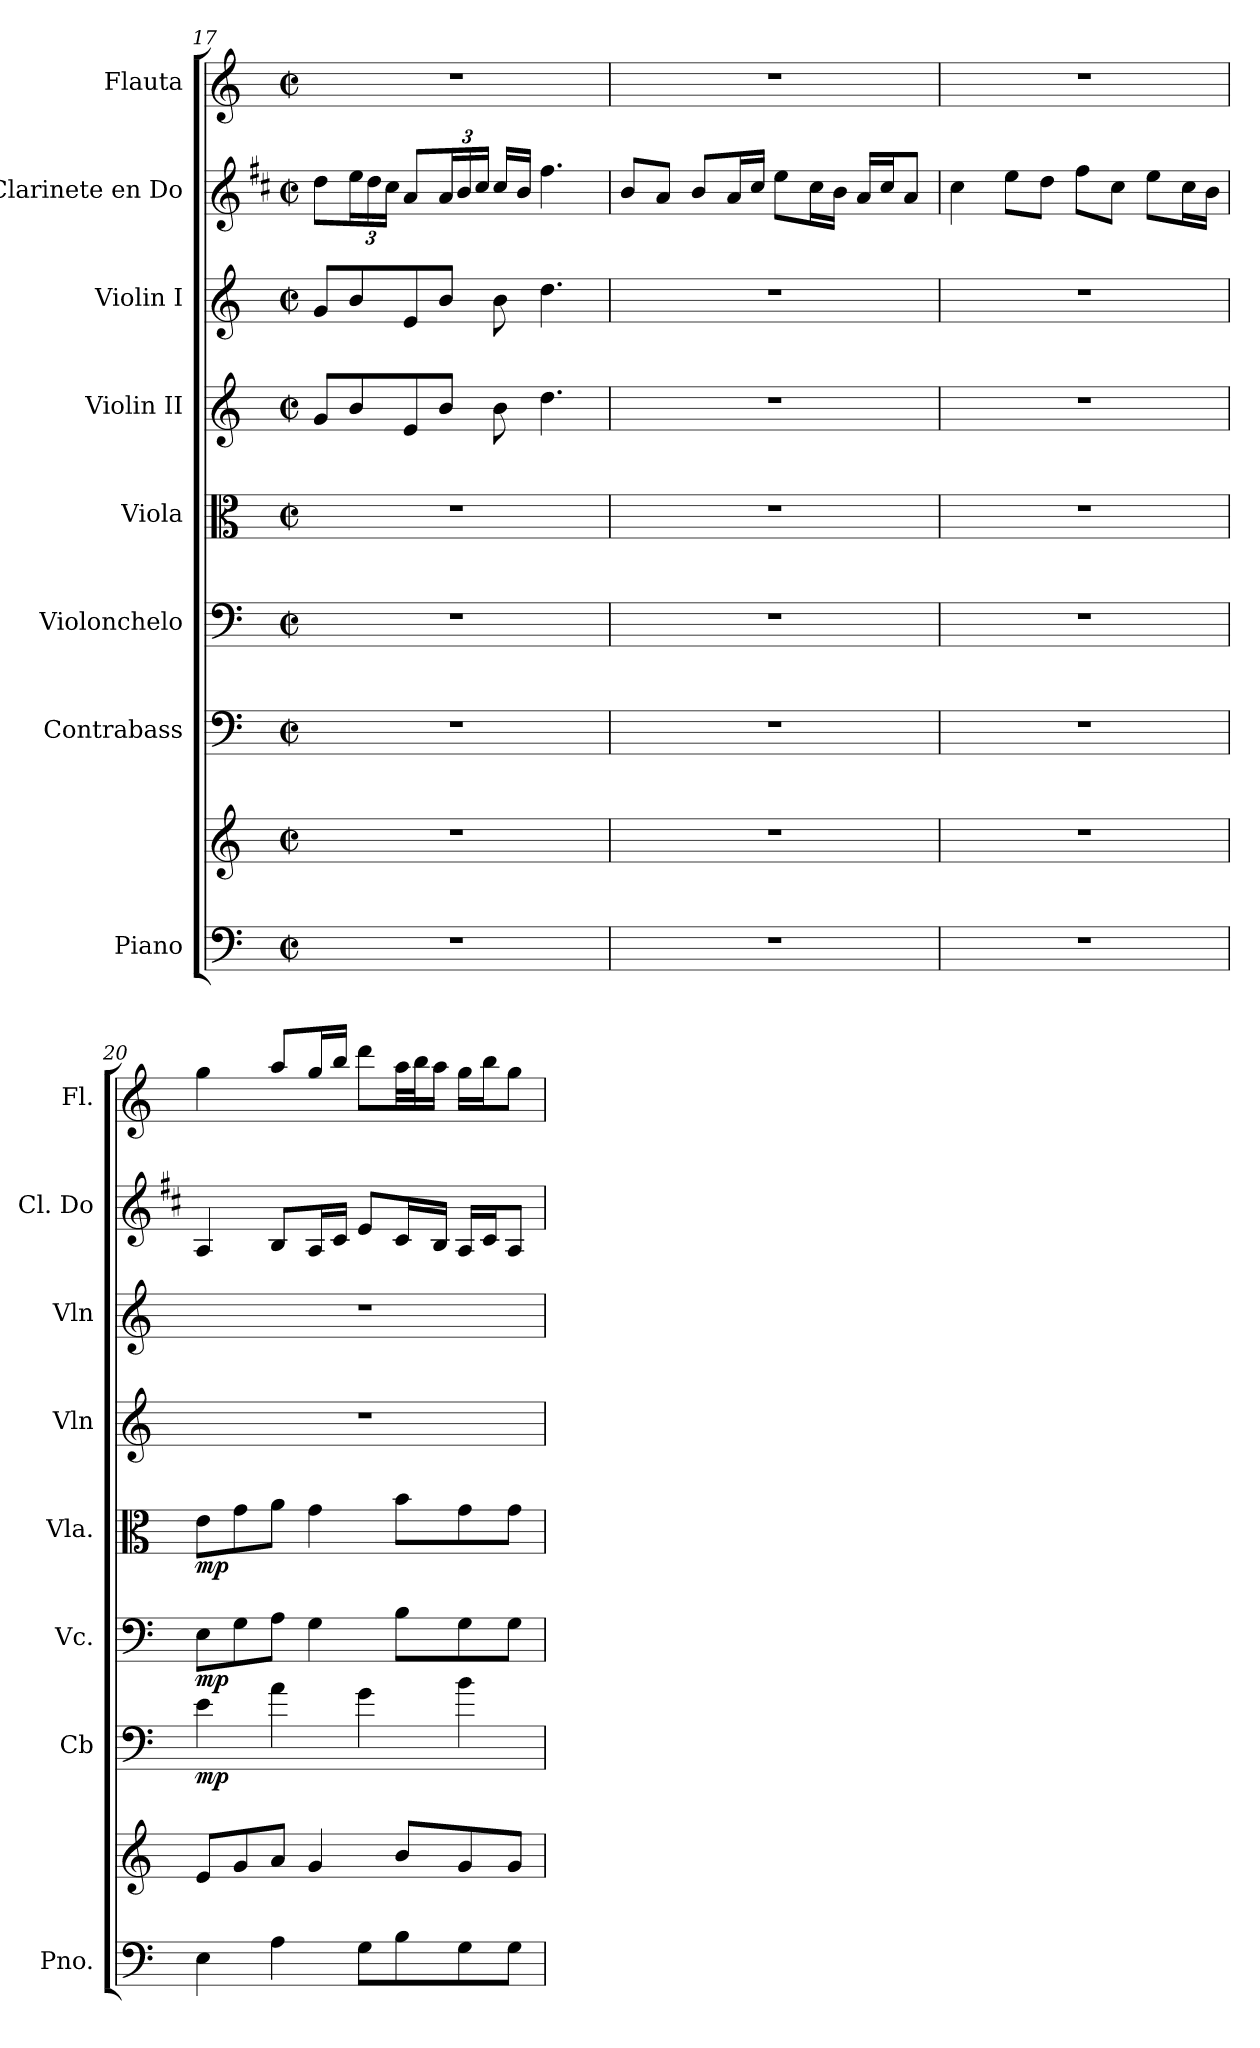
**kern	**kern	**dynam	**kern	**dynam	**kern	**dynam	**kern	**dynam	**kern	**kern	**kern	**kern
*part8	*part8	*part8	*part7	*part7	*part6	*part6	*part5	*part5	*part4	*part3	*part2	*part1
*staff9	*staff8	*staff8/9	*staff7	*staff7	*staff6	*staff6	*staff5	*staff5	*staff4	*staff3	*staff2	*staff1
*I"Piano	*	*	*I"Contrabass	*	*I"Violonchelo	*	*I"Viola	*	*I"Violin II	*I"Violin I	*I"Clarinete en Do	*I"Flauta
*I'Pno.	*	*	*I'Cb	*	*I'Vc.	*	*I'Vla.	*	*I'Vln	*I'Vln	*I'Cl. Do	*I'Fl.
!!LO:PB:g=z
*clefF4	*clefG2	*	*clefF4	*	*clefF4	*	*clefC3	*	*clefG2	*clefG2	*clefG2	*clefG2
*	*	*	*ITrd7c12	*	*	*	*	*	*	*	*ITrd1c2	*
*k[]	*k[]	*	*k[]	*	*k[]	*	*k[]	*	*k[]	*k[]	*k[]	*k[]
*M2/2	*M2/2	*	*M2/2	*	*M2/2	*	*M2/2	*	*M2/2	*M2/2	*M2/2	*M2/2
*met(c|)	*met(c|)	*	*met(c|)	*	*met(c|)	*	*met(c|)	*	*met(c|)	*met(c|)	*met(c|)	*met(c|)
=17	=17	=17	=17	=17	=17	=17	=17	=17	=17	=17	=17	=17
1r	1r	.	1r	.	1r	.	1r	.	8g/L	8g/L	8cc\L	1r
*	*	*	*	*	*	*	*	*	*	*	*Xbrackettup	*
.	.	.	.	.	.	.	.	.	8b/	8b/	24dd\L	.
.	.	.	.	.	.	.	.	.	.	.	24cc\	.
.	.	.	.	.	.	.	.	.	.	.	24b\JJ	.
.	.	.	.	.	.	.	.	.	8e/	8e/	8g/L	.
.	.	.	.	.	.	.	.	.	8b/J	8b/J	24g/L	.
.	.	.	.	.	.	.	.	.	.	.	24a/	.
.	.	.	.	.	.	.	.	.	.	.	24b/JJ	.
.	.	.	.	.	.	.	.	.	8b\	8b\	16b/LL	.
.	.	.	.	.	.	.	.	.	.	.	16a/JJ	.
.	.	.	.	.	.	.	.	.	4.dd\	4.dd\	4.ee\	.
=18	=18	=18	=18	=18	=18	=18	=18	=18	=18	=18	=18	=18
1r	1r	.	1r	.	1r	.	1r	.	1r	1r	8a/L	1r
.	.	.	.	.	.	.	.	.	.	.	8g/J	.
.	.	.	.	.	.	.	.	.	.	.	8a/L	.
.	.	.	.	.	.	.	.	.	.	.	16g/L	.
.	.	.	.	.	.	.	.	.	.	.	16b/JJ	.
.	.	.	.	.	.	.	.	.	.	.	8dd\L	.
.	.	.	.	.	.	.	.	.	.	.	16b\L	.
.	.	.	.	.	.	.	.	.	.	.	16a\JJ	.
.	.	.	.	.	.	.	.	.	.	.	16g/LL	.
.	.	.	.	.	.	.	.	.	.	.	16b/J	.
.	.	.	.	.	.	.	.	.	.	.	8g/J	.
=19	=19	=19	=19	=19	=19	=19	=19	=19	=19	=19	=19	=19
1r	1r	.	1r	.	1r	.	1r	.	1r	1r	4b\	1r
.	.	.	.	.	.	.	.	.	.	.	8dd\L	.
.	.	.	.	.	.	.	.	.	.	.	8cc\J	.
.	.	.	.	.	.	.	.	.	.	.	8ee\L	.
.	.	.	.	.	.	.	.	.	.	.	8b\J	.
.	.	.	.	.	.	.	.	.	.	.	8dd\L	.
.	.	.	.	.	.	.	.	.	.	.	16b\L	.
.	.	.	.	.	.	.	.	.	.	.	16a\JJ	.
=20	=20	=20	=20	=20	=20	=20	=20	=20	=20	=20	=20	=20
!	!	!LO:DY:b=2	!	!	!	!	!	!	!	!	!	!
!	!	!LO:DY:n=1:b	!	!LO:DY:b	!	!LO:DY:b	!	!LO:DY:b	!	!	!	!
4E\	8e/L	mp mp	4E\	mp	8E\L	mp	8e\L	mp	1r	1r	4G/	4gg\
.	8g/	.	.	.	8G\	.	8g\	.	.	.	.	.
4A\	8a/J	.	4A\	.	8A\J	.	8a\J	.	.	.	8A/L	8aa/L
.	4g/	.	.	.	4G\	.	4g\	.	.	.	16G/L	16gg/L
.	.	.	.	.	.	.	.	.	.	.	16B/JJ	16bb/JJ
8G\L	.	.	4G\	.	.	.	.	.	.	.	8d/L	8ddd\L
8B\	8b/L	.	.	.	8B\L	.	8b\L	.	.	.	16B/L	32aa\LL
.	.	.	.	.	.	.	.	.	.	.	.	32bb\J
.	.	.	.	.	.	.	.	.	.	.	16A/JJ	16aa\JJ
8G\	8g/	.	4B\	.	8G\	.	8g\	.	.	.	16G/LL	16gg\LL
.	.	.	.	.	.	.	.	.	.	.	16B/J	16bb\J
8G\J	8g/J	.	.	.	8G\J	.	8g\J	.	.	.	8G/J	8gg\J
=	=	=	=	=	=	=	=	=	=	=	=	=
*-	*-	*-	*-	*-	*-	*-	*-	*-	*-	*-	*-	*-
